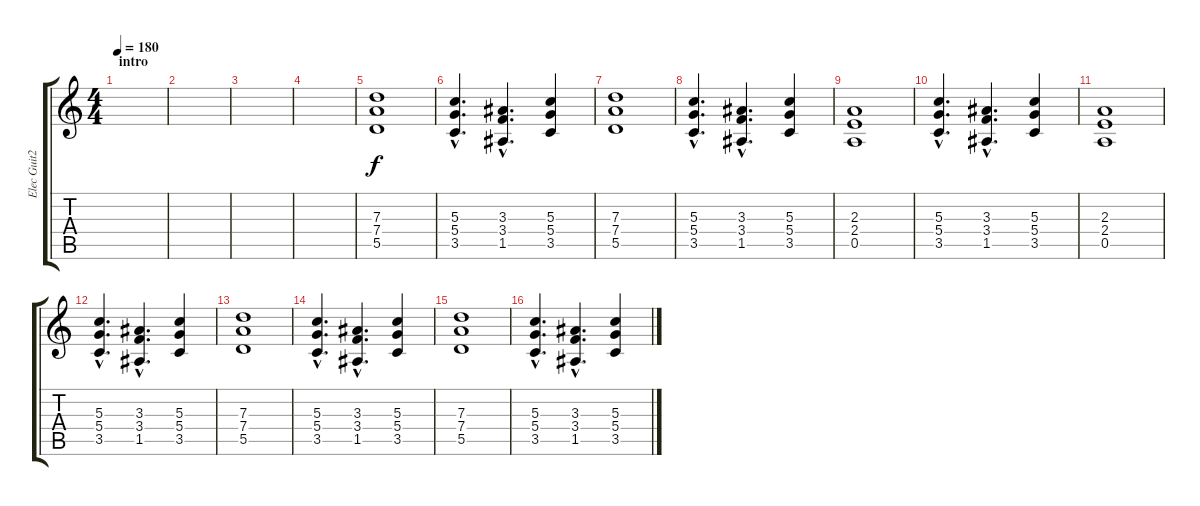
\track ("Elec Guit2" "Elec Guit2") {instrument overdrivenguitar}
\staff {score tabs}
\tuning (E4 B3 G3 D3 A2 E2) {hide}
\ts (4 4)
\section ("" "intro")
\tempo 180
\clef g2
\ks c
|
|
|
|
(7.3 7.4 5.5).1 |
(5.3{hac} 5.4{hac} 3.5{hac}).4{d} (3.3{hac} 3.4{hac} 1.5{hac}).4{d} (5.3 5.4 3.5).4 |
(7.3 7.4 5.5).1 |
(5.3{hac} 5.4{hac} 3.5{hac}).4{d} (3.3{hac} 3.4{hac} 1.5{hac}).4{d} (5.3 5.4 3.5).4 |
(2.3 2.4 0.5).1 |
(5.3{hac} 5.4{hac} 3.5{hac}).4{d} (3.3{hac} 3.4{hac} 1.5{hac}).4{d} (5.3 5.4 3.5).4 |
(2.3 2.4 0.5).1 |
(5.3{hac} 5.4{hac} 3.5{hac}).4{d} (3.3{hac} 3.4{hac} 1.5{hac}).4{d} (5.3 5.4 3.5).4 |
(7.3 7.4 5.5).1 |
(5.3{hac} 5.4{hac} 3.5{hac}).4{d} (3.3{hac} 3.4{hac} 1.5{hac}).4{d} (5.3 5.4 3.5).4 |
(7.3 7.4 5.5).1 |
(5.3{hac} 5.4{hac} 3.5{hac}).4{d} (3.3{hac} 3.4{hac} 1.5{hac}).4{d} (5.3 5.4 3.5).4
